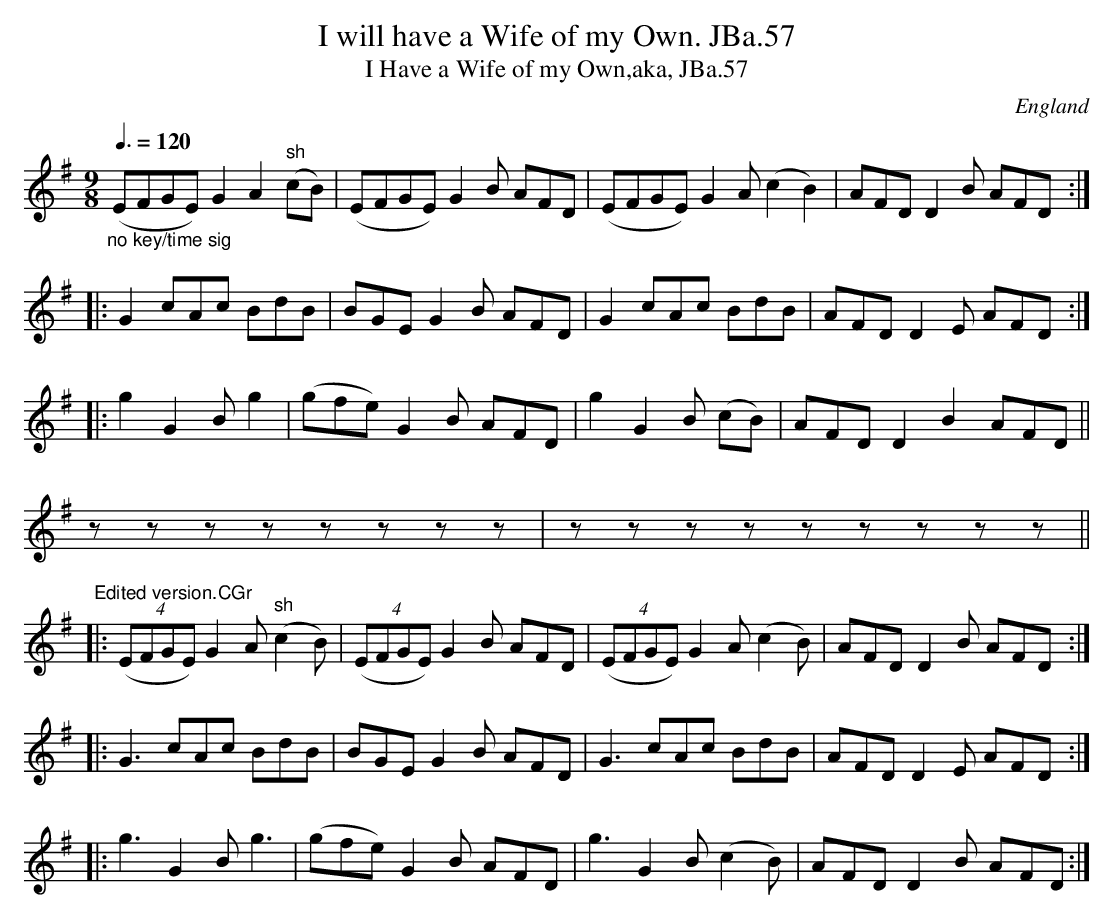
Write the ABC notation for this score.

X:1
T:I will have a Wife of my Own. JBa.57
T:I Have a Wife of my Own,aka, JBa.57
M:9/8
L:1/8
Q:3/8=120
O:England
K:G major
"_no key/time sig"(EFGE) G2 A2("sh"cB) | (EFGE) G2 B AFD |\
(EFGE) G2 A (c2B2) | AFD D2 B AFD :|!
|:G2 cAc BdB | BGE G2 B AFD | G2 cAc BdB |\
AFD D2E AFD :|!
|: g2G2 B g2 | (gfe) G2 B AFD |\
g2 G2 B (cB) | AFD D2 B2 AFD ||!
zzzzzzzz|zzzzzzzzz||!
"^Edited version.CGr"
|:(4(EFGE) G2 A("sh"c2B) | (4(EFGE) G2 B AFD |\
(4(EFGE) G2 A (c2B) | AFD D2 B AFD :|!
|:G3 cAc BdB | BGE G2 B AFD | G3 cAc BdB |\
AFD D2E AFD :|!
|: g3G2 B g3 | (gfe) G2 B AFD |\
g3 G2 B (c2B) | AFD D2 B AFD :|
